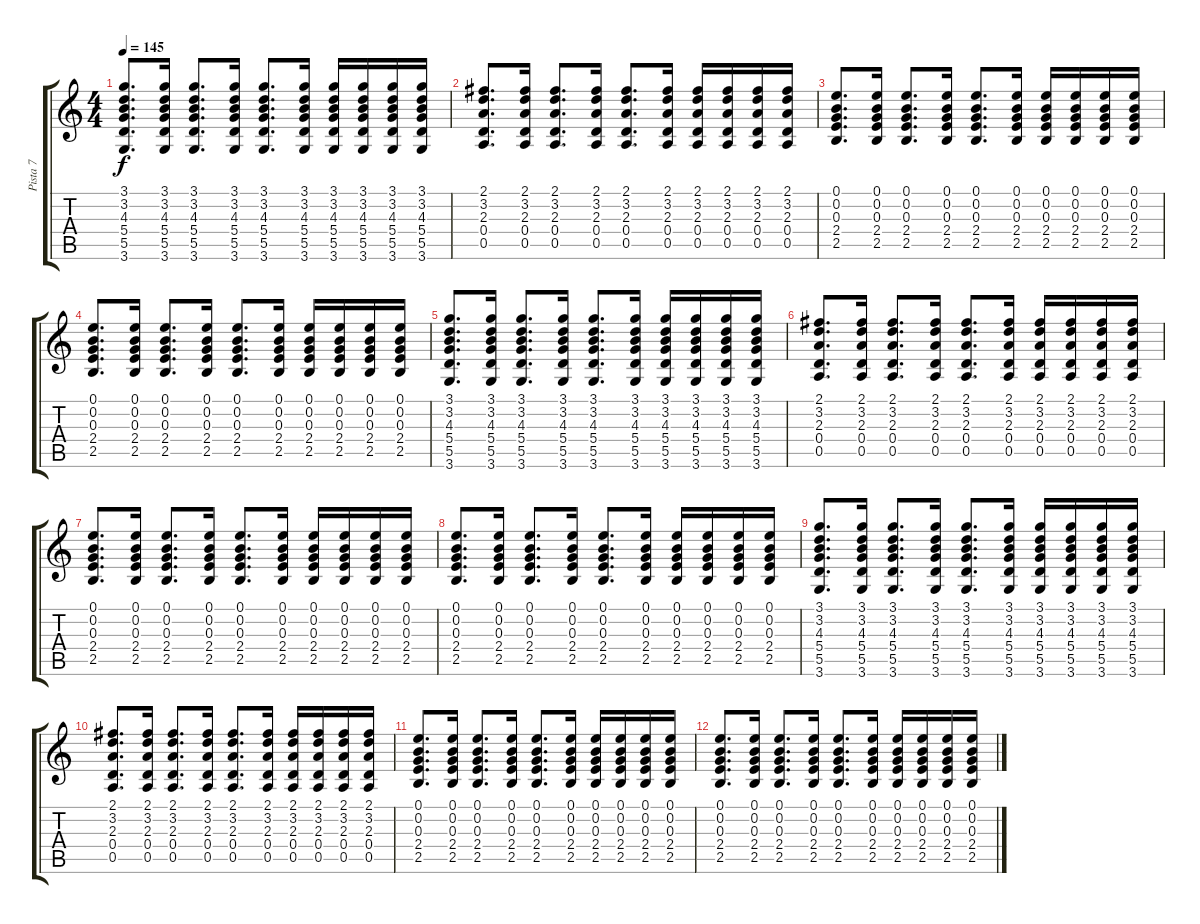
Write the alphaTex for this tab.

\track ("Pista 7" "Pista 7") {instrument acousticguitarsteel}
\staff {score tabs}
\tuning (E4 B3 G3 D3 A2 E2) {hide}
\ts (4 4)
\tempo 145
\clef g2
\ks c
(3.1 3.2 4.3 5.4 5.5 3.6).8{d dy f} (3.1 3.2 4.3 5.4 5.5 3.6).16 (3.1 3.2 4.3 5.4 5.5 3.6).8{d} (3.1 3.2 4.3 5.4 5.5 3.6).16 (3.1 3.2 4.3 5.4 5.5 3.6).8{d} (3.1 3.2 4.3 5.4 5.5 3.6).16 (3.1 3.2 4.3 5.4 5.5 3.6).16 (3.1 3.2 4.3 5.4 5.5 3.6).16 (3.1 3.2 4.3 5.4 5.5 3.6).16 (3.1 3.2 4.3 5.4 5.5 3.6).16 |
(2.1 3.2 2.3 0.4 0.5).8{d} (2.1 3.2 2.3 0.4 0.5).16 (2.1 3.2 2.3 0.4 0.5).8{d} (2.1 3.2 2.3 0.4 0.5).16 (2.1 3.2 2.3 0.4 0.5).8{d} (2.1 3.2 2.3 0.4 0.5).16 (2.1 3.2 2.3 0.4 0.5).16 (2.1 3.2 2.3 0.4 0.5).16 (2.1 3.2 2.3 0.4 0.5).16 (2.1 3.2 2.3 0.4 0.5).16 |
(0.1 0.2 0.3 2.4 2.5).8{d} (0.1 0.2 0.3 2.4 2.5).16 (0.1 0.2 0.3 2.4 2.5).8{d} (0.1 0.2 0.3 2.4 2.5).16 (0.1 0.2 0.3 2.4 2.5).8{d} (0.1 0.2 0.3 2.4 2.5).16 (0.1 0.2 0.3 2.4 2.5).16 (0.1 0.2 0.3 2.4 2.5).16 (0.1 0.2 0.3 2.4 2.5).16 (0.1 0.2 0.3 2.4 2.5).16 |
(0.1 0.2 0.3 2.4 2.5).8{d} (0.1 0.2 0.3 2.4 2.5).16 (0.1 0.2 0.3 2.4 2.5).8{d} (0.1 0.2 0.3 2.4 2.5).16 (0.1 0.2 0.3 2.4 2.5).8{d} (0.1 0.2 0.3 2.4 2.5).16 (0.1 0.2 0.3 2.4 2.5).16 (0.1 0.2 0.3 2.4 2.5).16 (0.1 0.2 0.3 2.4 2.5).16 (0.1 0.2 0.3 2.4 2.5).16 |
(3.1 3.2 4.3 5.4 5.5 3.6).8{d} (3.1 3.2 4.3 5.4 5.5 3.6).16 (3.1 3.2 4.3 5.4 5.5 3.6).8{d} (3.1 3.2 4.3 5.4 5.5 3.6).16 (3.1 3.2 4.3 5.4 5.5 3.6).8{d} (3.1 3.2 4.3 5.4 5.5 3.6).16 (3.1 3.2 4.3 5.4 5.5 3.6).16 (3.1 3.2 4.3 5.4 5.5 3.6).16 (3.1 3.2 4.3 5.4 5.5 3.6).16 (3.1 3.2 4.3 5.4 5.5 3.6).16 |
(2.1 3.2 2.3 0.4 0.5).8{d} (2.1 3.2 2.3 0.4 0.5).16 (2.1 3.2 2.3 0.4 0.5).8{d} (2.1 3.2 2.3 0.4 0.5).16 (2.1 3.2 2.3 0.4 0.5).8{d} (2.1 3.2 2.3 0.4 0.5).16 (2.1 3.2 2.3 0.4 0.5).16 (2.1 3.2 2.3 0.4 0.5).16 (2.1 3.2 2.3 0.4 0.5).16 (2.1 3.2 2.3 0.4 0.5).16 |
(0.1 0.2 0.3 2.4 2.5).8{d} (0.1 0.2 0.3 2.4 2.5).16 (0.1 0.2 0.3 2.4 2.5).8{d} (0.1 0.2 0.3 2.4 2.5).16 (0.1 0.2 0.3 2.4 2.5).8{d} (0.1 0.2 0.3 2.4 2.5).16 (0.1 0.2 0.3 2.4 2.5).16 (0.1 0.2 0.3 2.4 2.5).16 (0.1 0.2 0.3 2.4 2.5).16 (0.1 0.2 0.3 2.4 2.5).16 |
(0.1 0.2 0.3 2.4 2.5).8{d} (0.1 0.2 0.3 2.4 2.5).16 (0.1 0.2 0.3 2.4 2.5).8{d} (0.1 0.2 0.3 2.4 2.5).16 (0.1 0.2 0.3 2.4 2.5).8{d} (0.1 0.2 0.3 2.4 2.5).16 (0.1 0.2 0.3 2.4 2.5).16 (0.1 0.2 0.3 2.4 2.5).16 (0.1 0.2 0.3 2.4 2.5).16 (0.1 0.2 0.3 2.4 2.5).16 |
(3.1 3.2 4.3 5.4 5.5 3.6).8{d} (3.1 3.2 4.3 5.4 5.5 3.6).16 (3.1 3.2 4.3 5.4 5.5 3.6).8{d} (3.1 3.2 4.3 5.4 5.5 3.6).16 (3.1 3.2 4.3 5.4 5.5 3.6).8{d} (3.1 3.2 4.3 5.4 5.5 3.6).16 (3.1 3.2 4.3 5.4 5.5 3.6).16 (3.1 3.2 4.3 5.4 5.5 3.6).16 (3.1 3.2 4.3 5.4 5.5 3.6).16 (3.1 3.2 4.3 5.4 5.5 3.6).16 |
(2.1 3.2 2.3 0.4 0.5).8{d} (2.1 3.2 2.3 0.4 0.5).16 (2.1 3.2 2.3 0.4 0.5).8{d} (2.1 3.2 2.3 0.4 0.5).16 (2.1 3.2 2.3 0.4 0.5).8{d} (2.1 3.2 2.3 0.4 0.5).16 (2.1 3.2 2.3 0.4 0.5).16 (2.1 3.2 2.3 0.4 0.5).16 (2.1 3.2 2.3 0.4 0.5).16 (2.1 3.2 2.3 0.4 0.5).16 |
(0.1 0.2 0.3 2.4 2.5).8{d} (0.1 0.2 0.3 2.4 2.5).16 (0.1 0.2 0.3 2.4 2.5).8{d} (0.1 0.2 0.3 2.4 2.5).16 (0.1 0.2 0.3 2.4 2.5).8{d} (0.1 0.2 0.3 2.4 2.5).16 (0.1 0.2 0.3 2.4 2.5).16 (0.1 0.2 0.3 2.4 2.5).16 (0.1 0.2 0.3 2.4 2.5).16 (0.1 0.2 0.3 2.4 2.5).16 |
(0.1 0.2 0.3 2.4 2.5).8{d} (0.1 0.2 0.3 2.4 2.5).16 (0.1 0.2 0.3 2.4 2.5).8{d} (0.1 0.2 0.3 2.4 2.5).16 (0.1 0.2 0.3 2.4 2.5).8{d} (0.1 0.2 0.3 2.4 2.5).16 (0.1 0.2 0.3 2.4 2.5).16 (0.1 0.2 0.3 2.4 2.5).16 (0.1 0.2 0.3 2.4 2.5).16 (0.1 0.2 0.3 2.4 2.5).16
